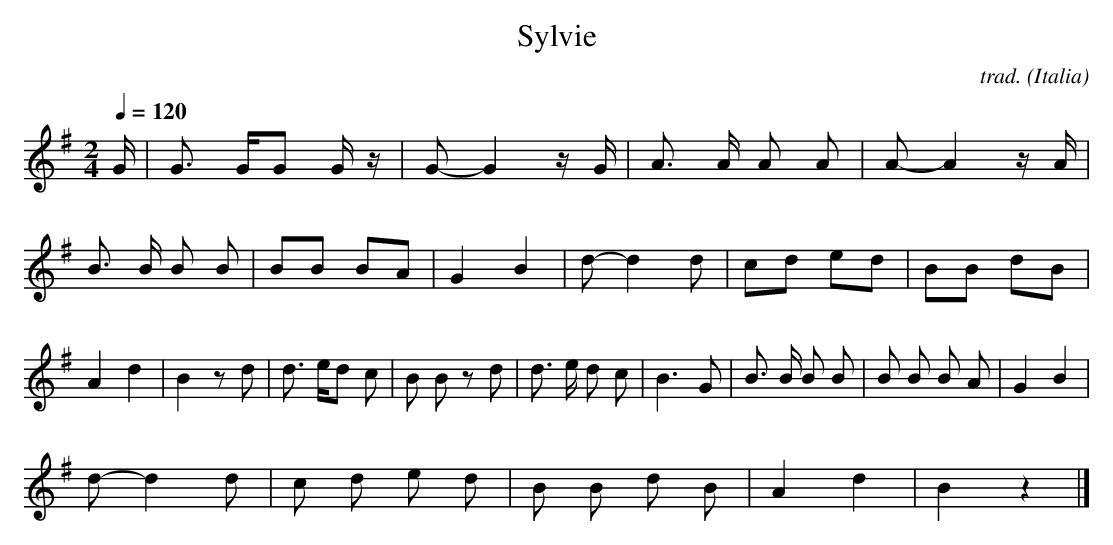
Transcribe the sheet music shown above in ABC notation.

X:1
T:Sylvie
C:trad.
O:Italia
Q:1/4=120
V:1
M:2/4
L:1/16
K:G
G |G3 GG2 G z |G2-G4z G |A3 A A2 A2 |A2-A4z A |B3 B B2 B2 |B2B2 B2A2 |G4 B4 |d2-d4d2 |c2d2 e2d2 |B2B2 d2B2 |A4 d4 |B4 z2 d2 |d3 ed2 c2 |B2 B2 z2 d2 |d3 e d2 c2 |B6 G2 |B3 B B2 B2 |B2 B2 B2 A2 |G4 B4 |
d2-d4d2 |c2 d2 e2 d2 |B2 B2 d2 B2 |A4 d4 |B4 z4 |]
